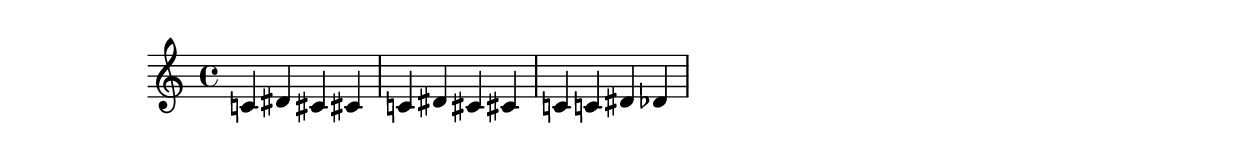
%% Do not edit this file; it is auto-generated from input/new
%% This file is in the public domain.
%% Note: this file works from version 2.12.0
\version "2.13.1"

\header {
  doctitlees = "Alteraciones de estilo dodecafónico para todas las notas, incluidas las naturales"
  texidoces = "
En las obras de principios del s.XX, empezando por Schoenberg, Berg y
Webern (la \"Segunda\" escuela de Viena), cada nota de la escala de
doce tonos se debe tratar con igualdad, sin ninguna jerarquía como los
grados clásicos tonales.  Por tanto, estos compositores imprimen una
alteración accidental para cada nota, incluso en las notas naturales,
para enfatizar su nuevo enfoque de la teoría y el lenguaje musicales.

Este fragmento de código muestra cómo conseguir dichas reglas de
notación.

"

 texidocde = "
 In Werken des fürhen 20. Jahrhundert, angefangen mit Schönberg, Berg
 und Webern (die zweite Wiener Schule), wird jeder Ton der 
 Zwölftonleiter als gleichwertig erachtet, ohne hierarchische
 Ordnung.  Deshalb wird in dieser Musik für jede Note ein Versetzungszeichen
 ausgegeben, auch für unalterierte Tonhöhen, um das neue Verständnis
 der Musiktheorie und Musiksprache zu verdeutlichen.
 
 Dieser Schnipsel zeigt, wie derartige Notationsregeln zu erstellen sind.
 "
 
doctitlede = "Versetzungszeichen für jede Note im Stil der Zwölftonmusik"

  lsrtags = "pitches"
  texidoc = "In early 20th century works, starting with Schoenberg,
Berg and Webern (the \"Second\" Viennese school), every pitch in the
twelve-tone scale has to be regarded as equal, without any hierarchy
such as the classical (tonal) degrees.  Therefore, these composers
print one accidental for each note, even at natural pitches, to
emphasize their new approach to music theory and language.

This snippet shows how to achieve such notation rules. 
"

  doctitle = "Dodecaphonic-style accidentals for each note including naturals"
} % begin verbatim


\score {
  \new Staff {
    #(set-accidental-style 'dodecaphonic)
    c'4 dis' cis' cis'
    c'4 dis' cis' cis'
    c'4 c' dis' des'
  }
  \layout {
    \context {
      \Staff
      \remove "Key_engraver"
    }
  }
}
